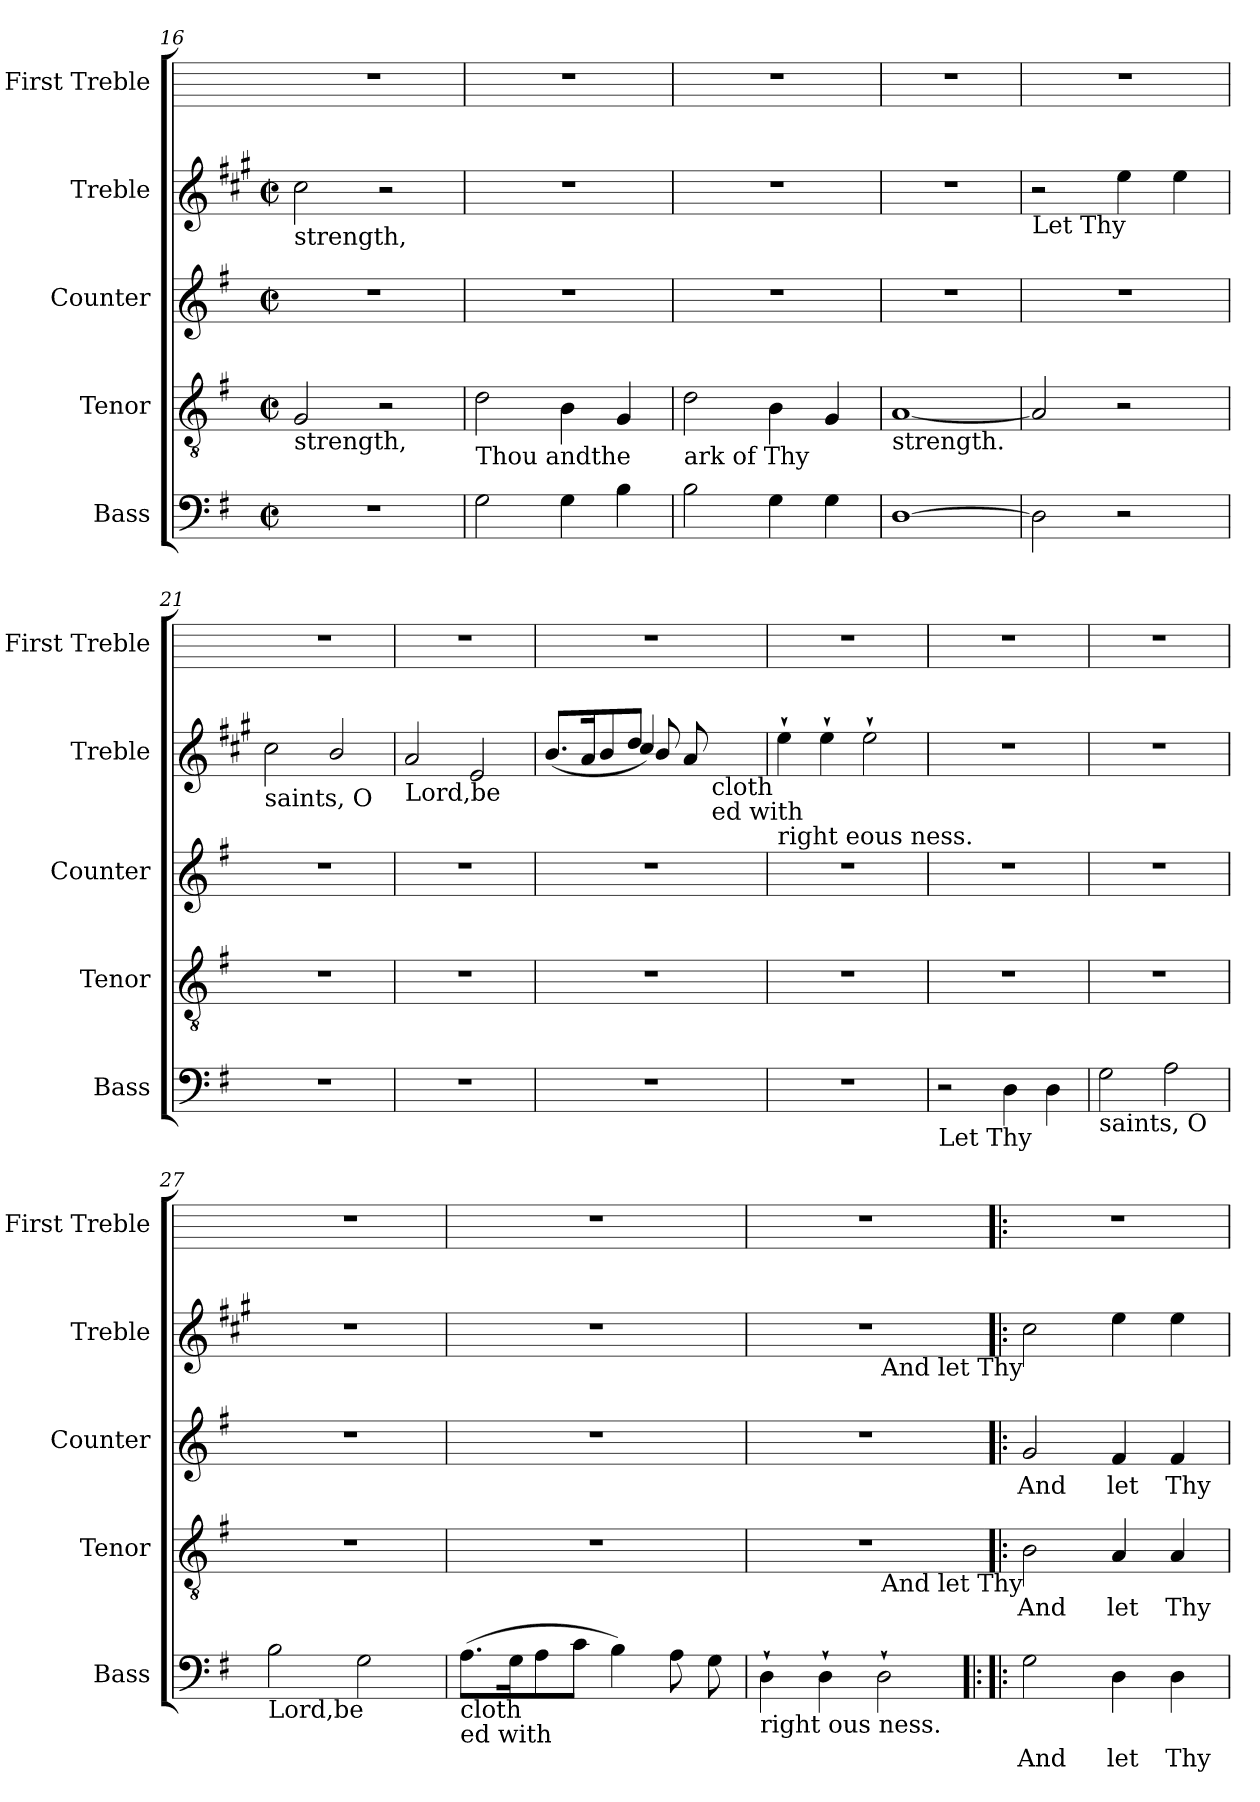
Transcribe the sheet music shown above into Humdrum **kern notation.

**kern	**text	**kern	**text	**kern	**text	**kern	**kern
*part5	*part5	*part4	*part4	*part3	*part3	*part2	*part1
*staff5	*staff5	*staff4	*staff4	*staff3	*staff3	*staff2	*staff1
*I"Bass	*	*I"Tenor	*	*I"Counter	*	*I"Treble	*I"First  Treble
*I'Bass	*	*I'Tenor	*	*I'Counter	*	*I'Treble	*I'First  Treble
!!LO:LB:g=z
*clefF4	*	*clefGv2	*	*clefG2	*	*clefG2	*
*	*	*	*	*	*	*ITrd1c2	*
*k[f#]	*	*k[f#]	*	*k[f#]	*	*k[f#]	*
*G:	*	*G:	*	*G:	*	*G:	*
*M2/2	*	*M2/2	*	*M2/2	*	*M2/2	*
*met(c|)	*	*met(c|)	*	*met(c|)	*	*met(c|)	*
=16	=16	=16	=16	=16	=16	=16	=16
1r	.	2G/	.	1r	.	2b\	1r
.	.	2r	.	.	.	2r	.
!	!	!	!	!	!	!LO:TX:b:t=strength,	!
!	!	!LO:TX:b:t=strength,	!	!	!	!	!
=17	=17	=17	=17	=17	=17	=17	=17
2G\	.	2d\	.	1r	.	1r	1r
4G\	.	4B\	.	.	.	.	.
4B\	.	4G/	.	.	.	.	.
!	!	!LO:TX:b:t=Thou andthe	!	!	!	!	!
=18	=18	=18	=18	=18	=18	=18	=18
2B\	.	2d\	.	1r	.	1r	1r
4G\	.	4B\	.	.	.	.	.
4G\	.	4G/	.	.	.	.	.
!	!	!LO:TX:b:t=ark of Thy	!	!	!	!	!
=19	=19	=19	=19	=19	=19	=19	=19
[>1D	.	[<1A	.	1r	.	1r	1r
!	!	!LO:TX:b:t=strength.	!	!	!	!	!
=20	=20	=20	=20	=20	=20	=20	=20
2D\]	.	2A/]	.	1r	.	2r	1r
2r	.	2r	.	.	.	4dd\	.
.	.	.	.	.	.	4dd\	.
!	!	!	!	!	!	!LO:TX:b:t=Let Thy	!
=21	=21	=21	=21	=21	=21	=21	=21
1r	.	1r	.	1r	.	2b\	1r
.	.	.	.	.	.	2a/	.
!	!	!	!	!	!	!LO:TX:b:t=saints, O	!
=22	=22	=22	=22	=22	=22	=22	=22
1r	.	1r	.	1r	.	2g/	1r
.	.	.	.	.	.	2d/	.
!	!	!	!	!	!	!LO:TX:b:t=Lord,be	!
=23	=23	=23	=23	=23	=23	=23	=23
!LO:N:vis=1	!	!LO:N:vis=1	!	!	!	!	!
*	*	*	*	*	*	*^	*
1r	.	1r	.	1r	.	(<8.a/L	4.ryy	1r
.	.	.	.	.	.	16g/	.	.
.	.	.	.	.	.	8a/	.	.
.	.	.	.	.	.	8cc/J	4b/)	.
.	.	.	.	.	.	8a/	.	.
.	.	.	.	.	.	8g/	4ryy	.
!	!	!	!	!	!	!LO:TX:b:t=cloth	!	!
!	!	!	!	!	!	!LO:TX:b:t=ed with	!	!
.	.	.	.	.	.	4ryy	.	.
.	.	.	.	.	.	.	8ryy	.
*	*	*	*	*	*	*v	*v	*
!!LO:PB:g=z
=24	=24	=24	=24	=24	=24	=24	=24
1r	.	1r	.	1r	.	4dd`>\	1r
.	.	.	.	.	.	4dd`>\	.
.	.	.	.	.	.	2dd`>\	.
!	!	!	!	!	!	!LO:TX:b:t=right eous ness.	!
=25	=25	=25	=25	=25	=25	=25	=25
2r	.	1r	.	1r	.	1r	1r
4D\	.	.	.	.	.	.	.
4D\	.	.	.	.	.	.	.
!LO:TX:b:t=Let Thy	!	!	!	!	!	!	!
=26	=26	=26	=26	=26	=26	=26	=26
2G\	.	1r	.	1r	.	1r	1r
2A\	.	.	.	.	.	.	.
!LO:TX:b:t=saints, O	!	!	!	!	!	!	!
=27	=27	=27	=27	=27	=27	=27	=27
2B\	.	1r	.	1r	.	1r	1r
2G\	.	.	.	.	.	.	.
!LO:TX:b:t=Lord,be	!	!	!	!	!	!	!
=28	=28	=28	=28	=28	=28	=28	=28
(>8.A\L	.	1r	.	1r	.	1r	1r
16G\	.	.	.	.	.	.	.
8A\	.	.	.	.	.	.	.
8c\J	.	.	.	.	.	.	.
4B\)	.	.	.	.	.	.	.
8A\	.	.	.	.	.	.	.
8G\	.	.	.	.	.	.	.
!LO:TX:b:t=cloth	!	!	!	!	!	!	!
!LO:TX:b:t=ed with	!	!	!	!	!	!	!
=29	=29	=29	=29	=29	=29	=29	=29
4D`>\	.	1r	.	1r	.	1r	1r
4D`>\	.	.	.	.	.	.	.
2D`>\	.	.	.	.	.	.	.
!LO:TX:b:t=right ous ness.	!	!	!	!	!	!	!
=30!|:	=30	=30!|:	=30	=30!|:	=30	=30!|:	=30
!	!LO:LY:a:cj	!	!LO:LY:a:cj	!	!LO:LY:b:cj	!	!
2G\	And	2B\	And	2g/	And	2b\	1r
!	!LO:LY:a:cj	!	!LO:LY:a:cj	!	!LO:LY:b:cj	!	!
4D\	let	4A/	let	4f#/	let	4dd\	.
!	!LO:LY:a:cj	!	!LO:LY:a:cj	!	!LO:LY:b:cj	!	!
4D\	Thy	4A/	Thy	4f#/	Thy	4dd\	.
!	!	!	!	!	!	!LO:TX:b:t=And let Thy	!
!	!	!LO:TX:b:t=And let Thy	!	!	!	!	!
=	=	=	=	=	=	=	=
*-	*-	*-	*-	*-	*-	*-	*-
